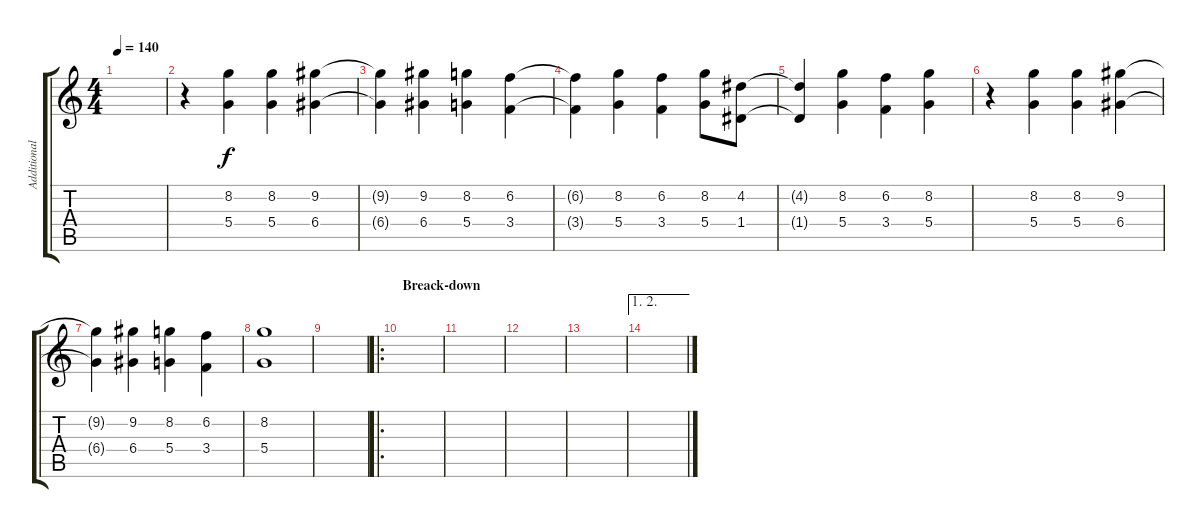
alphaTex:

\track ("Additional Guitar" "Additional") {instrument electricguitarclean}
\staff {score tabs}
\tuning (E4 B3 G3 D3 A2 E2) {hide}
\ts (4 4)
\tempo 140
\clef g2
\ks c
|
r.4 (8.2 5.4).4 (8.2 5.4).4 (9.2 6.4).4 |
(9.2{t} 6.4{t}).4 (9.2 6.4).4 (8.2 5.4).4 (6.2 3.4).4 |
(6.2{t} 3.4{t}).4 (8.2 5.4).4 (6.2 3.4).4 (8.2 5.4).8 (4.2 1.4).8 |
(4.2{t} 1.4{t}).4 (8.2 5.4).4 (6.2 3.4).4 (8.2 5.4).4 |
r.4 (8.2 5.4).4 (8.2 5.4).4 (9.2 6.4).4 |
(9.2{t} 6.4{t}).4 (9.2 6.4).4 (8.2 5.4).4 (6.2 3.4).4 |
(8.2 5.4).1 |
|
\ro
\section ("" "Breack-down ")
|
|
|
|
\ae (1 2)
